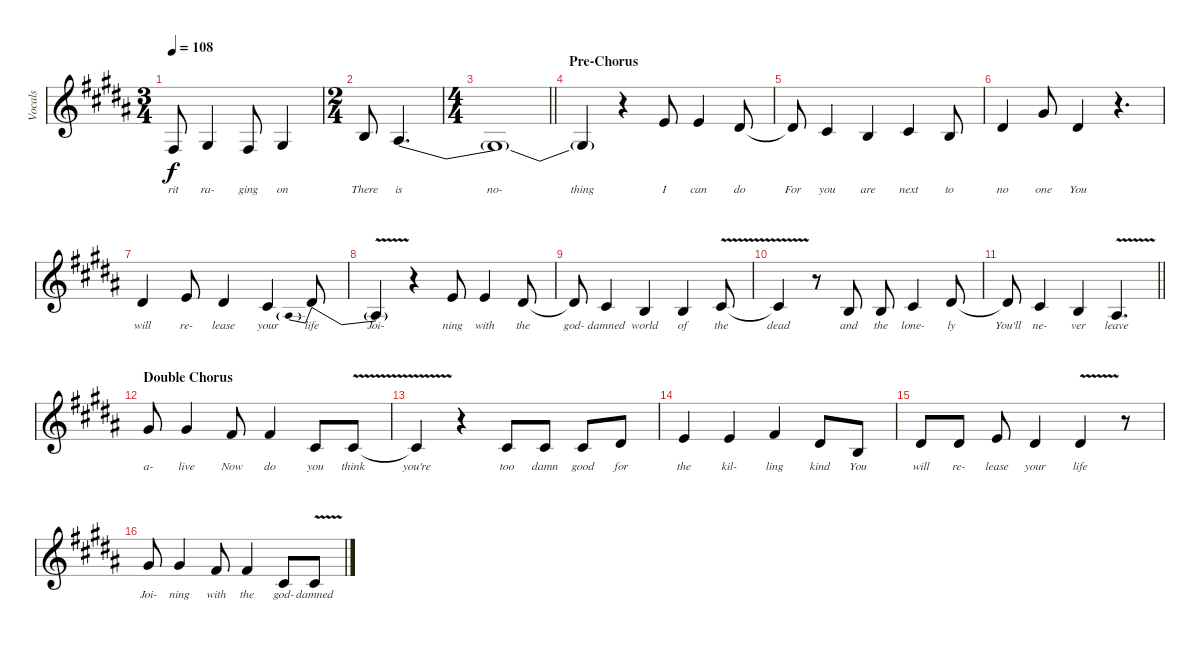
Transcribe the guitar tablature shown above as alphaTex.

\track ("Vocals" "Vocals") {instrument lead6voice}
\staff {score}
\tuning (Eb4 Bb3 Gb3 Db3 Ab2 Db2) {hide}
\ts (3 4)
\tempo 108
\clef g2
\ks b
5.4.8{lyrics (0 "rit") lyrics (1 "") lyrics (2 "") lyrics (3 "") lyrics (4 "") dy f} 5.4{be (custom 0 4 25 4 35 0 60 0)}.4{lyrics (0 "ra-") lyrics (1 "") lyrics (2 "") lyrics (3 "") lyrics (4 "")} 5.4.8{lyrics (0 "ging") lyrics (1 "") lyrics (2 "") lyrics (3 "") lyrics (4 "")} 5.4{be (custom 0 4 25 4 35 0 60 0)}.4{lyrics (0 "on") lyrics (1 "") lyrics (2 "") lyrics (3 "") lyrics (4 "")} |
\ts (2 4)
5.3.8{lyrics (0 "There") lyrics (1 "") lyrics (2 "") lyrics (3 "") lyrics (4 "")} 2.3{be (custom 0 4 35 4 37 6 40 6 42 4 45 4 47 0 60 0)}.4{d lyrics (0 "is") lyrics (1 "") lyrics (2 "") lyrics (3 "") lyrics (4 "")} |
\ts (4 4)
\barLineRight lightlight
2.3{t}.1{lyrics (0 "no-") lyrics (1 "") lyrics (2 "") lyrics (3 "") lyrics (4 "")} |
\section ("" "Pre-Chorus")
2.3{t}.4{lyrics (0 "thing") lyrics (1 "") lyrics (2 "") lyrics (3 "") lyrics (4 "")} r.4 6.2.8{lyrics (0 "I") lyrics (1 "") lyrics (2 "") lyrics (3 "") lyrics (4 "")} 6.2.4{lyrics (0 "can") lyrics (1 "") lyrics (2 "") lyrics (3 "") lyrics (4 "")} 5.2.8{lyrics (0 "do") lyrics (1 "") lyrics (2 "") lyrics (3 "") lyrics (4 "")} |
5.2{t}.8{lyrics (0 "For") lyrics (1 "") lyrics (2 "") lyrics (3 "") lyrics (4 "")} 7.3.4{lyrics (0 "you") lyrics (1 "") lyrics (2 "") lyrics (3 "") lyrics (4 "")} 5.3.4{lyrics (0 "are") lyrics (1 "") lyrics (2 "") lyrics (3 "") lyrics (4 "")} 7.3.4{lyrics (0 "next") lyrics (1 "") lyrics (2 "") lyrics (3 "") lyrics (4 "")} 5.3.8{lyrics (0 "to") lyrics (1 "") lyrics (2 "") lyrics (3 "") lyrics (4 "")} |
5.2.4{lyrics (0 "no") lyrics (1 "") lyrics (2 "") lyrics (3 "") lyrics (4 "")} 5.1.8{lyrics (0 "one") lyrics (1 "") lyrics (2 "") lyrics (3 "") lyrics (4 "")} 5.2.4{lyrics (0 "You") lyrics (1 "") lyrics (2 "") lyrics (3 "") lyrics (4 "")} r.4{d} |
5.2.4{lyrics (0 "will") lyrics (1 "") lyrics (2 "") lyrics (3 "") lyrics (4 "")} 6.2.8{lyrics (0 "re-") lyrics (1 "") lyrics (2 "") lyrics (3 "") lyrics (4 "")} 7.3{be (custom 0 4 25 4 35 0 60 0)}.4{lyrics (0 "lease") lyrics (1 "") lyrics (2 "") lyrics (3 "") lyrics (4 "")} 7.3{be (custom 0 0 25 0 35 4 60 4)}.4{lyrics (0 "your") lyrics (1 "") lyrics (2 "") lyrics (3 "") lyrics (4 "")} 4.3{be (prebendrelease 0 10 60 0)}.8{lyrics (0 "life") lyrics (1 "") lyrics (2 "") lyrics (3 "") lyrics (4 "")} |
4.3{v t}.4{lyrics (0 "Joi-") lyrics (1 "") lyrics (2 "") lyrics (3 "") lyrics (4 "")} r.4 6.2.8{lyrics (0 "ning") lyrics (1 "") lyrics (2 "") lyrics (3 "") lyrics (4 "")} 6.2.4{lyrics (0 "with") lyrics (1 "") lyrics (2 "") lyrics (3 "") lyrics (4 "")} 5.2.8{lyrics (0 "the") lyrics (1 "") lyrics (2 "") lyrics (3 "") lyrics (4 "")} |
5.2{t}.8{lyrics (0 "god-") lyrics (1 "") lyrics (2 "") lyrics (3 "") lyrics (4 "")} 7.3.4{lyrics (0 "damned") lyrics (1 "") lyrics (2 "") lyrics (3 "") lyrics (4 "")} 5.3.4{lyrics (0 "world") lyrics (1 "") lyrics (2 "") lyrics (3 "") lyrics (4 "")} 5.3{be (custom 0 0 25 0 35 8 60 8)}.4{lyrics (0 "of") lyrics (1 "") lyrics (2 "") lyrics (3 "") lyrics (4 "")} 7.3{v}.8{lyrics (0 "the") lyrics (1 "") lyrics (2 "") lyrics (3 "") lyrics (4 "")} |
7.3{t}.4{lyrics (0 "dead") lyrics (1 "") lyrics (2 "") lyrics (3 "") lyrics (4 "")} r.8 5.3.8{lyrics (0 "and") lyrics (1 "") lyrics (2 "") lyrics (3 "") lyrics (4 "")} 5.3.8{lyrics (0 "the") lyrics (1 "") lyrics (2 "") lyrics (3 "") lyrics (4 "")} 7.3.4{lyrics (0 "lone-") lyrics (1 "") lyrics (2 "") lyrics (3 "") lyrics (4 "")} 5.2.8{lyrics (0 "ly") lyrics (1 "") lyrics (2 "") lyrics (3 "") lyrics (4 "")} |
\barLineRight lightlight
5.2{t}.8{lyrics (0 "You'll") lyrics (1 "") lyrics (2 "") lyrics (3 "") lyrics (4 "")} 7.3.4{lyrics (0 "ne-") lyrics (1 "") lyrics (2 "") lyrics (3 "") lyrics (4 "")} 5.3.4{lyrics (0 "ver") lyrics (1 "") lyrics (2 "") lyrics (3 "") lyrics (4 "")} 4.3{v}.4{d lyrics (0 "leave") lyrics (1 "") lyrics (2 "") lyrics (3 "") lyrics (4 "")} |
\section ("" "Double Chorus")
5.1.8{lyrics (0 "a-") lyrics (1 "") lyrics (2 "") lyrics (3 "") lyrics (4 "")} 3.1{be (custom 0 4 25 4 35 0 60 0)}.4{lyrics (0 "live") lyrics (1 "") lyrics (2 "") lyrics (3 "") lyrics (4 "")} 3.1.8{lyrics (0 "Now") lyrics (1 "") lyrics (2 "") lyrics (3 "") lyrics (4 "")} 3.1.4{lyrics (0 "do") lyrics (1 "") lyrics (2 "") lyrics (3 "") lyrics (4 "")} 3.2.8{lyrics (0 "you") lyrics (1 "") lyrics (2 "") lyrics (3 "") lyrics (4 "")} 3.2{v}.8{lyrics (0 "think") lyrics (1 "") lyrics (2 "") lyrics (3 "") lyrics (4 "")} |
3.2{t}.4{lyrics (0 "you're") lyrics (1 "") lyrics (2 "") lyrics (3 "") lyrics (4 "")} r.4 3.2.8{lyrics (0 "too") lyrics (1 "") lyrics (2 "") lyrics (3 "") lyrics (4 "")} 3.2.8{lyrics (0 "damn") lyrics (1 "") lyrics (2 "") lyrics (3 "") lyrics (4 "")} 3.2.8{lyrics (0 "good") lyrics (1 "") lyrics (2 "") lyrics (3 "") lyrics (4 "")} 5.2.8{lyrics (0 "for") lyrics (1 "") lyrics (2 "") lyrics (3 "") lyrics (4 "")} |
6.2.4{lyrics (0 "the") lyrics (1 "") lyrics (2 "") lyrics (3 "") lyrics (4 "")} 6.2.4{lyrics (0 "kil-") lyrics (1 "") lyrics (2 "") lyrics (3 "") lyrics (4 "")} 6.2{be (custom 0 4 25 4 35 0 60 0)}.4{lyrics (0 "ling") lyrics (1 "") lyrics (2 "") lyrics (3 "") lyrics (4 "")} 5.2.8{lyrics (0 "kind") lyrics (1 "") lyrics (2 "") lyrics (3 "") lyrics (4 "")} 5.3.8{lyrics (0 "You") lyrics (1 "") lyrics (2 "") lyrics (3 "") lyrics (4 "")} |
5.2.8{lyrics (0 "will") lyrics (1 "") lyrics (2 "") lyrics (3 "") lyrics (4 "")} 5.2.8{lyrics (0 "re-") lyrics (1 "") lyrics (2 "") lyrics (3 "") lyrics (4 "")} 6.2.8{lyrics (0 "lease") lyrics (1 "") lyrics (2 "") lyrics (3 "") lyrics (4 "")} 3.2{be (custom 0 4 25 4 35 0 60 0)}.4{lyrics (0 "your") lyrics (1 "") lyrics (2 "") lyrics (3 "") lyrics (4 "")} 5.2{v}.4{lyrics (0 "life") lyrics (1 "") lyrics (2 "") lyrics (3 "") lyrics (4 "")} r.8 |
5.1.8{lyrics (0 "Joi-") lyrics (1 "") lyrics (2 "") lyrics (3 "") lyrics (4 "")} 3.1{be (custom 0 4 25 4 35 0 60 0)}.4{lyrics (0 "ning") lyrics (1 "") lyrics (2 "") lyrics (3 "") lyrics (4 "")} 3.1.8{lyrics (0 "with") lyrics (1 "") lyrics (2 "") lyrics (3 "") lyrics (4 "")} 3.1.4{lyrics (0 "the") lyrics (1 "") lyrics (2 "") lyrics (3 "") lyrics (4 "")} 3.2.8{lyrics (0 "god-") lyrics (1 "") lyrics (2 "") lyrics (3 "") lyrics (4 "")} 3.2{v}.8{lyrics (0 "damned") lyrics (1 "") lyrics (2 "") lyrics (3 "") lyrics (4 "")}
